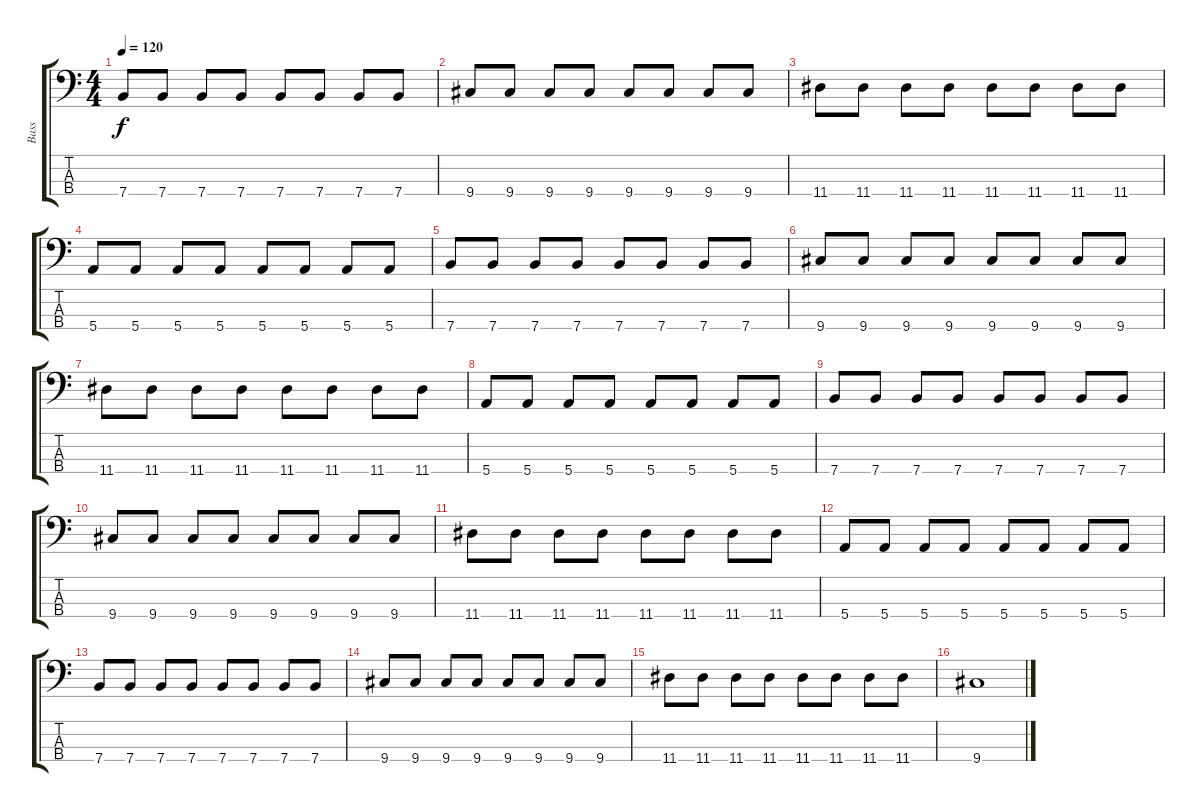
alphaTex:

\track ("Bass" "Bass") {instrument synthbass2}
\staff {score tabs}
\tuning (G2 D2 A1 E1) {hide}
\ts (4 4)
\tempo 120
\clef f4
\ks c
7.4.8{dy f} 7.4.8 7.4.8 7.4.8 7.4.8 7.4.8 7.4.8 7.4.8 |
9.4.8 9.4.8 9.4.8 9.4.8 9.4.8 9.4.8 9.4.8 9.4.8 |
11.4.8 11.4.8 11.4.8 11.4.8 11.4.8 11.4.8 11.4.8 11.4.8 |
5.4.8 5.4.8 5.4.8 5.4.8 5.4.8 5.4.8 5.4.8 5.4.8 |
7.4.8 7.4.8 7.4.8 7.4.8 7.4.8 7.4.8 7.4.8 7.4.8 |
9.4.8 9.4.8 9.4.8 9.4.8 9.4.8 9.4.8 9.4.8 9.4.8 |
11.4.8 11.4.8 11.4.8 11.4.8 11.4.8 11.4.8 11.4.8 11.4.8 |
5.4.8 5.4.8 5.4.8 5.4.8 5.4.8 5.4.8 5.4.8 5.4.8 |
7.4.8 7.4.8 7.4.8 7.4.8 7.4.8 7.4.8 7.4.8 7.4.8 |
9.4.8 9.4.8 9.4.8 9.4.8 9.4.8 9.4.8 9.4.8 9.4.8 |
11.4.8 11.4.8 11.4.8 11.4.8 11.4.8 11.4.8 11.4.8 11.4.8 |
5.4.8 5.4.8 5.4.8 5.4.8 5.4.8 5.4.8 5.4.8 5.4.8 |
7.4.8 7.4.8 7.4.8 7.4.8 7.4.8 7.4.8 7.4.8 7.4.8 |
9.4.8 9.4.8 9.4.8 9.4.8 9.4.8 9.4.8 9.4.8 9.4.8 |
11.4.8 11.4.8 11.4.8 11.4.8 11.4.8 11.4.8 11.4.8 11.4.8 |
9.4.1{volume 0}
